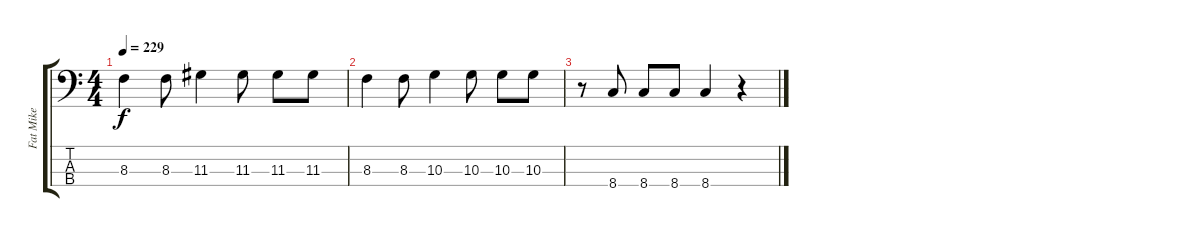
\track ("Fat Mike" "Fat Mike") {instrument electricbasspick}
\staff {score tabs}
\tuning (G2 D2 A1 E1) {hide}
\ts (4 4)
\tempo 229
\clef f4
\ks c
8.3.4{dy f} 8.3.8 11.3.4 11.3.8 11.3.8 11.3.8 |
8.3.4 8.3.8 10.3.4 10.3.8 10.3.8 10.3.8 |
r.8 8.4.8 8.4.8 8.4.8 8.4.4 r.4
